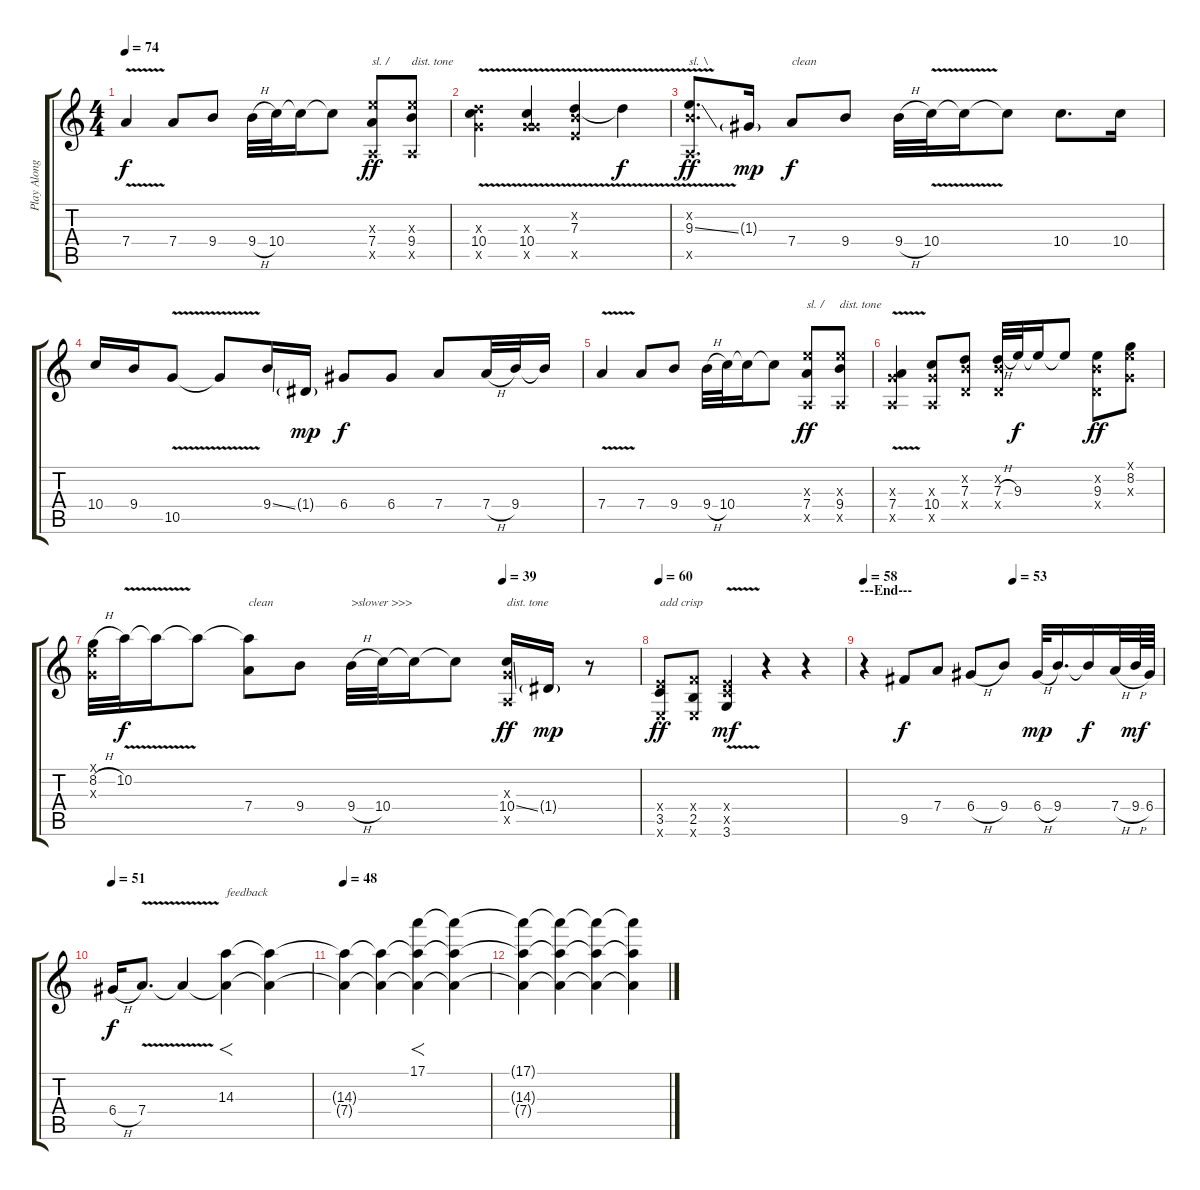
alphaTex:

\track ("Play Along" "Play Along") {instrument distortionguitar}
\staff {score tabs}
\tuning (E4 B3 G3 D3 A2 E2) {hide}
\ts (4 4)
\tempo 74
\clef g2
\ks c
7.4{v}.4{dy f} 7.4.8 9.4.8 9.4{h}.32 10.4.32 10.4{t}.16 10.4{t}.8 (9.3{x} 7.4 0.5{x}).8{txt "sl. / " dy ff volume 12 instrument distortionguitar} (9.3{x} 9.4 0.5{x}).8{txt "dist. tone"} |
(7.3{v x} 10.4{v} 10.5{v x}).4 (0.3{v x} 10.4{v} 10.5{v x}).4 (0.2{v x} 7.3{v} 7.5{v x}).4 7.3{t}.4{dy f} |
(0.2{v x} 9.3{v ss} 0.5{v x}).8{d txt "sl. \\" dy ff} 1.3{g}.16{dy mp} 7.4.8{txt "clean" dy f volume 12 instrument electricguitarjazz} 9.4.8 9.4{h}.32 10.4{v}.32 10.4{t}.16 10.4{t}.8 10.4.8{d} 10.4.16 |
10.4.16 9.4.16 10.5{v}.8 10.5{t}.8 9.4{ss}.16 1.4{g}.16{dy mp} 6.4.8{dy f} 6.4.8 7.4.8 7.4{h}.32 9.4.32 9.4{t}.16 |
7.4{v}.4 7.4.8 9.4.8 9.4{h}.32 10.4.32 10.4{t}.16 10.4{t}.8 (9.3{x} 7.4 0.5{x}).8{txt "sl. / " dy ff volume 12 instrument distortionguitar} (9.3{x} 9.4 0.5{x}).8{txt "dist. tone"} |
(0.3{v x} 7.4{v} 0.5{v x}).4 (0.3{x} 10.4 0.5{x}).8 (0.2{x} 7.3 0.4{x}).8 (0.2{x} 7.3{h} 0.4{x}).32 9.3.32{dy f} 9.3{t}.16 9.3{t}.8 (0.2{x} 9.3 0.4{x}).8{dy ff} (0.1{x} 8.2 0.3{x}).8 |
\tempo (39 0.75)
(0.1{x} 8.2{h} 0.3{x}).32 10.2{v}.32{dy f} 10.2{t}.16 10.2{t}.8 (10.2{t} 7.4).8{txt "clean" volume 12 instrument electricguitarjazz} 9.4.8 9.4{h}.32{txt ">slower >>>"} 10.4.32 10.4{t}.16 10.4{t}.8 (0.3{x} 10.4{ss} 0.5{x}).16{txt "dist. tone" dy ff volume 12 instrument distortionguitar} 1.4{g}.16{dy mp} r.8 |
\tempo 60
(2.4{x} 3.5 0.6{x}).8{txt "add crisp" dy ff} (3.4{x} 2.5 0.6{x}).8 (2.4{v x} 3.5{v x} 3.6{v}).4{dy mf} r.4 r.4 |
\section ("" "---End---")
\tempo 58
\tempo (53 0.5)
r.4 9.5.8{dy f instrument distortionguitar} 7.4.8 6.4{h}.8 9.4.8 6.4{h}.32{dy mp} 9.4.16{d} 9.4{t}.16{dy f} 7.4{h}.32 9.4{h}.64{dy mf} 6.4.64 |
\tempo 51
6.4{h}.16{dy f} 7.4{v}.8{d} 7.4{t}.4 (14.3 7.4{t}).4{f txt "feedback"} (14.3{t} 7.4{t}).4 |
\tempo 48
(14.3{t} 7.4{t}).4 (14.3{t} 7.4{t}).4 (17.1 14.3{t} 7.4{t}).4{f} (17.1{t} 14.3{t} 7.4{t}).4 |
(17.1{t} 14.3{t} 7.4{t}).4 (17.1{t} 14.3{t} 7.4{t}).4 (17.1{t} 14.3{t} 7.4{t}).4 (17.1{t} 14.3{t} 7.4{t}).4
